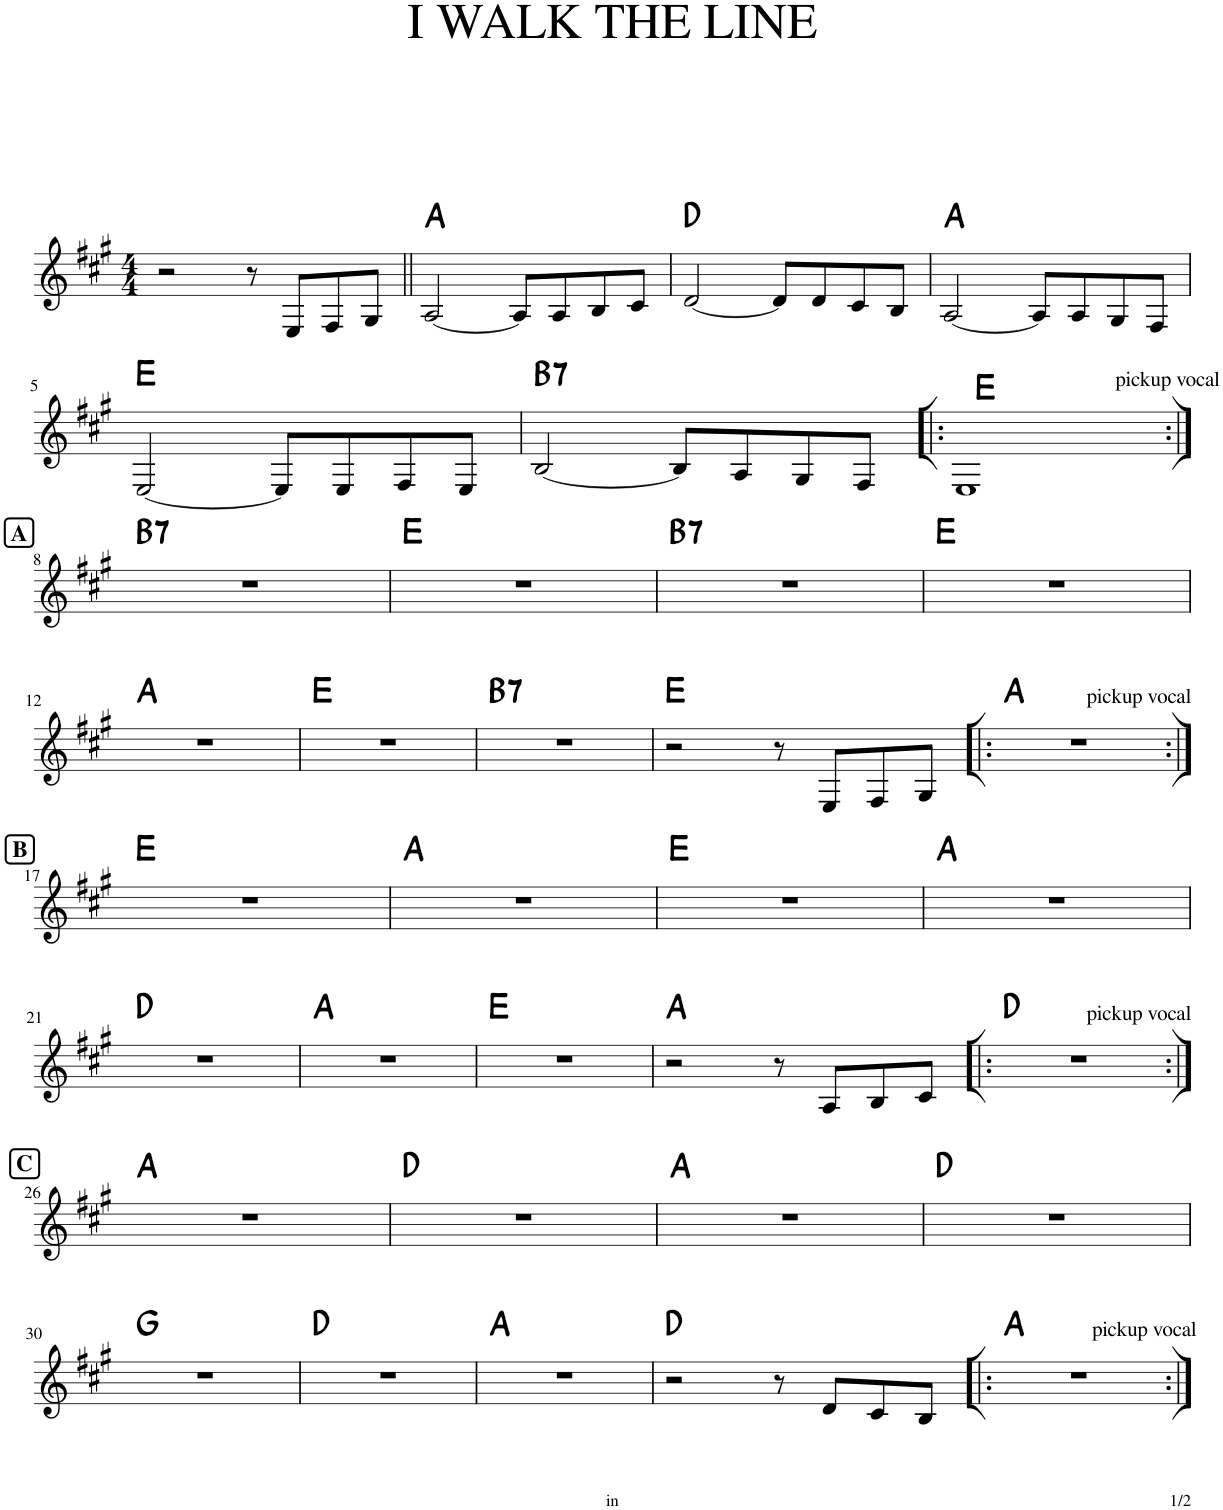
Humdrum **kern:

**kern	**harte
*part1	*part1
*staff1	*
*I"Piano	*
*I'Pno.	*
*clefG2	*
*k[f#c#g#]	*
*M4/4	*
=1	=1
2r	.
8r	.
8E/L	.
8F#/	.
8G#/J	.
=2||	=2||
[2A/	A:maj
8A/L]	.
8A/	.
8B/	.
8c#/J	.
=3	=3
[2d/	D:maj
8d/L]	.
8d/	.
8c#/	.
8B/J	.
=4	=4
[2A/	A:maj
8A/L]	.
8A/	.
8G#/	.
8F#/J	.
!!LO:LB:g=z
=5	=5
[2E/	E:maj
8E/L]	.
8E/	.
8F#/	.
8E/J	.
=6	=6
!	!LO:H:kt=7
[2B/	B:7
8B/L]	.
8A/	.
8G#/	.
8F#/J	.
=7!|:	=7!|:
!LO:TX:a:t=pickup vocal	!
1E	E:maj
!!LO:LB:g=z
!!LO:REH:place=s1:a:B:cj:fs=11:t=A
=8:|!	=8:|!
!	!LO:H:kt=7
1r	B:7
=9	=9
1r	E:maj
=10	=10
!	!LO:H:kt=7
1r	B:7
=11	=11
1r	E:maj
!!LO:LB:g=z
=12	=12
1r	A:maj
=13	=13
1r	E:maj
=14	=14
!	!LO:H:kt=7
1r	B:7
=15	=15
2r	E:maj
8r	.
8E/L	.
8F#/	.
8G#/J	.
=16!|:	=16!|:
!LO:TX:a:t=pickup vocal	!
1r	A:maj
!!LO:LB:g=z
!!LO:REH:place=s1:a:B:cj:fs=11:t=B
=17:|!	=17:|!
1r	E:maj
=18	=18
1r	A:maj
=19	=19
1r	E:maj
=20	=20
1r	A:maj
!!LO:LB:g=z
=21	=21
1r	D:maj
=22	=22
1r	A:maj
=23	=23
1r	E:maj
=24	=24
2r	A:maj
8r	.
8A/L	.
8B/	.
8c#/J	.
=25!|:	=25!|:
!LO:TX:a:t=pickup vocal	!
1r	D:maj
!!LO:LB:g=z
!!LO:REH:place=s1:a:B:cj:fs=11:t=C
=26:|!	=26:|!
1r	A:maj
=27	=27
1r	D:maj
=28	=28
1r	A:maj
=29	=29
1r	D:maj
!!LO:LB:g=z
=30	=30
1r	G:maj
=31	=31
1r	D:maj
=32	=32
1r	A:maj
=33	=33
2r	D:maj
8r	.
8d/L	.
8c#/	.
8B/J	.
=34!|:	=34!|:
!LO:TX:a:t=pickup vocal	!
1r	A:maj
=:|!	=:|!
*-	*-
